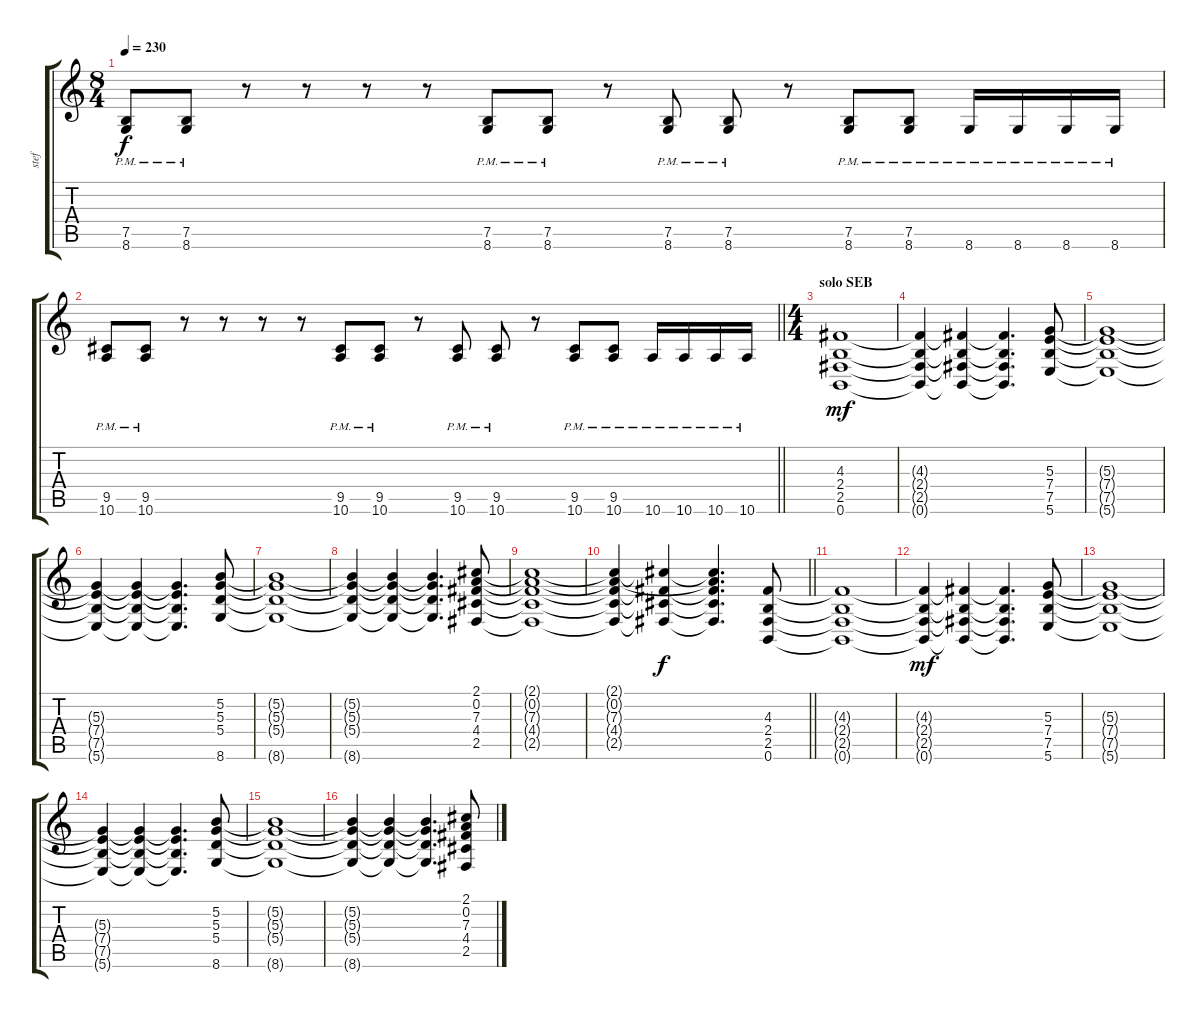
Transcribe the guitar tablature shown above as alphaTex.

\track ("stef" "stef") {instrument distortionguitar}
\staff {score tabs}
\tuning (B3 Gb3 D3 A2 E2 B1) {hide}
\ts (8 4)
\tempo 230
\clef g2
\ks c
(7.5{pm} 8.6{pm}).8{dy f} (7.5{pm} 8.6{pm}).8 r.8 r.8 r.8 r.8 (7.5{pm} 8.6{pm}).8 (7.5{pm} 8.6{pm}).8 r.8 (7.5{pm} 8.6{pm}).8 (7.5{pm} 8.6{pm}).8 r.8 (7.5{pm} 8.6{pm}).8 (7.5{pm} 8.6{pm}).8 8.6{pm}.16 8.6{pm}.16 8.6{pm}.16 8.6{pm}.16 |
\barLineRight lightlight
(9.5{pm} 10.6{pm}).8 (9.5{pm} 10.6{pm}).8 r.8 r.8 r.8 r.8 (9.5{pm} 10.6{pm}).8 (9.5{pm} 10.6{pm}).8 r.8 (9.5{pm} 10.6{pm}).8 (9.5{pm} 10.6{pm}).8 r.8 (9.5{pm} 10.6{pm}).8 (9.5{pm} 10.6{pm}).8 10.6{pm}.16 10.6{pm}.16 10.6{pm}.16 10.6{pm}.16 |
\ts (4 4)
\section ("" "solo SEB")
(4.3 2.4 2.5 0.6).1{dy mf} |
(4.3{t} 2.4{t} 2.5{t} 0.6{t}).4 (4.3{t} 2.4{t} 2.5{t} 0.6{t}).4 (4.3{t} 2.4{t} 2.5{t} 0.6{t}).4{d} (5.3 7.4 7.5 5.6).8 |
(5.3{t} 7.4{t} 7.5{t} 5.6{t}).1 |
(5.3{t} 7.4{t} 7.5{t} 5.6{t}).4 (5.3{t} 7.4{t} 7.5{t} 5.6{t}).4 (5.3{t} 7.4{t} 7.5{t} 5.6{t}).4{d} (5.2 5.3 5.4 8.6).8 |
(5.2{t} 5.3{t} 5.4{t} 8.6{t}).1 |
(5.2{t} 5.3{t} 5.4{t} 8.6{t}).4 (5.2{t} 5.3{t} 5.4{t} 8.6{t}).4 (5.2{t} 5.3{t} 5.4{t} 8.6{t}).4{d} (2.1 0.2 7.3 4.4 2.5).8 |
(2.1{t} 0.2{t} 7.3{t} 4.4{t} 2.5{t}).1 |
\barLineRight lightlight
(2.1{t} 0.2{t} 7.3{t} 4.4{t} 2.5{t}).4 (2.1{t} 0.2{t} 4.4{t} 2.5{t}).4{dy f} (2.1{t} 0.2{t} 7.3{t} 4.4{t} 2.5{t}).4{d} (4.3 2.4 2.5 0.6).8 |
(4.3{t} 2.4{t} 2.5{t} 0.6{t}).1 |
(4.3{t} 2.4{t} 2.5{t} 0.6{t}).4{dy mf} (4.3{t} 2.4{t} 2.5{t} 0.6{t}).4 (4.3{t} 2.4{t} 2.5{t} 0.6{t}).4{d} (5.3 7.4 7.5 5.6).8 |
(5.3{t} 7.4{t} 7.5{t} 5.6{t}).1 |
(5.3{t} 7.4{t} 7.5{t} 5.6{t}).4 (5.3{t} 7.4{t} 7.5{t} 5.6{t}).4 (5.3{t} 7.4{t} 7.5{t} 5.6{t}).4{d} (5.2 5.3 5.4 8.6).8 |
(5.2{t} 5.3{t} 5.4{t} 8.6{t}).1 |
(5.2{t} 5.3{t} 5.4{t} 8.6{t}).4 (5.2{t} 5.3{t} 5.4{t} 8.6{t}).4 (5.2{t} 5.3{t} 5.4{t} 8.6{t}).4{d} (2.1 0.2 7.3 4.4 2.5).8
